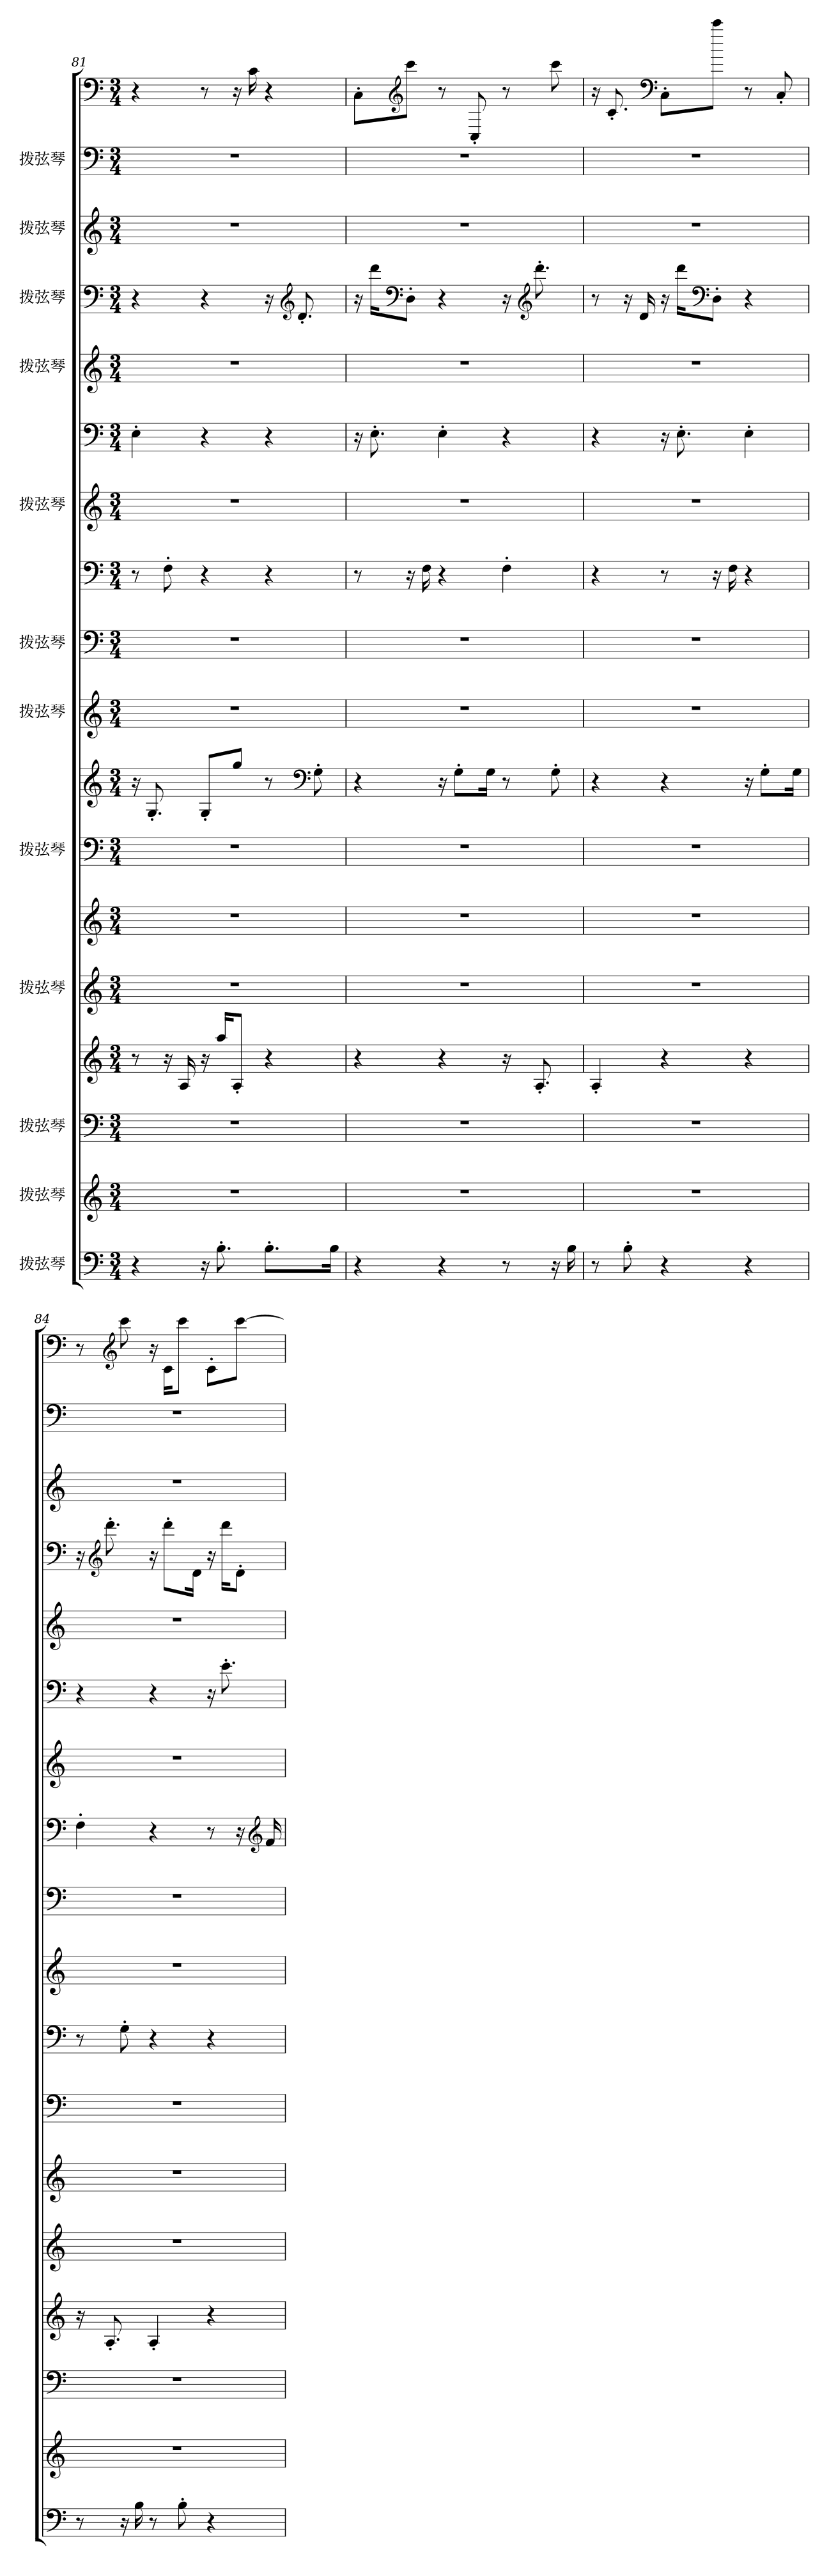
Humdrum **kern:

**kern	**kern	**kern	**kern	**kern	**kern	**kern	**kern	**kern	**kern	**kern	**kern	**kern	**kern	**kern	**kern	**kern	**kern
*part12	*part11	*part10	*part10	*part9	*part9	*part8	*part8	*part7	*part6	*part6	*part5	*part5	*part4	*part3	*part2	*part1	*part1
*staff18	*staff17	*staff16	*staff15	*staff14	*staff13	*staff12	*staff11	*staff10	*staff9	*staff8	*staff7	*staff6	*staff5	*staff4	*staff3	*staff2	*staff1
*I"拨弦琴	*I"拨弦琴	*I"拨弦琴	*	*I"拨弦琴	*	*I"拨弦琴	*	*I"拨弦琴	*I"拨弦琴	*	*I"拨弦琴	*	*I"拨弦琴	*I"拨弦琴	*I"拨弦琴	*I"拨弦琴	*
*clefF4	*clefG2	*clefF4	*clefG2	*clefG2	*clefG2	*clefF4	*clefG2	*clefG2	*clefF4	*clefF4	*clefG2	*clefF4	*clefG2	*clefF4	*clefG2	*clefF4	*clefF4
*k[]	*k[]	*k[]	*k[]	*k[]	*k[]	*k[]	*k[]	*k[]	*k[]	*k[]	*k[]	*k[]	*k[]	*k[]	*k[]	*k[]	*k[]
*M3/4	*M3/4	*M3/4	*M3/4	*M3/4	*M3/4	*M3/4	*M3/4	*M3/4	*M3/4	*M3/4	*M3/4	*M3/4	*M3/4	*M3/4	*M3/4	*M3/4	*M3/4
=81	=81	=81	=81	=81	=81	=81	=81	=81	=81	=81	=81	=81	=81	=81	=81	=81	=81
4r	2.r	2.r	8r	2.r	2.r	2.r	16r	2.r	2.r	8r	2.r	4E'\	2.r	4r	2.r	2.r	4r
.	.	.	.	.	.	.	8.G'/	.	.	.	.	.	.	.	.	.	.
.	.	.	16r	.	.	.	.	.	.	8F'\	.	.	.	.	.	.	.
.	.	.	16A/	.	.	.	.	.	.	.	.	.	.	.	.	.	.
16r	.	.	16r	.	.	.	8G'/L	.	.	4r	.	4r	.	4r	.	.	8r
8.B'\	.	.	16aa/KL	.	.	.	.	.	.	.	.	.	.	.	.	.	.
.	.	.	8A'/J	.	.	.	8gg/J	.	.	.	.	.	.	.	.	.	16r
.	.	.	.	.	.	.	.	.	.	.	.	.	.	.	.	.	16c\
8.B'\L	.	.	4r	.	.	.	8r	.	.	4r	.	4r	.	16r	.	.	4r
*	*	*	*	*	*	*	*	*	*	*	*	*	*	*clefG2	*	*	*
.	.	.	.	.	.	.	.	.	.	.	.	.	.	8.d'/	.	.	.
*	*	*	*	*	*	*	*clefF4	*	*	*	*	*	*	*	*	*	*
.	.	.	.	.	.	.	8G'\	.	.	.	.	.	.	.	.	.	.
16B\Jk	.	.	.	.	.	.	.	.	.	.	.	.	.	.	.	.	.
!!LO:PB:g=z
=82	=82	=82	=82	=82	=82	=82	=82	=82	=82	=82	=82	=82	=82	=82	=82	=82	=82
4r	2.r	2.r	4r	2.r	2.r	2.r	4r	2.r	2.r	8r	2.r	16r	2.r	16r	2.r	2.r	8C'\L
.	.	.	.	.	.	.	.	.	.	.	.	8.E'\	.	16ddd\KL	.	.	.
*	*	*	*	*	*	*	*	*	*	*	*	*	*	*clefF4	*	*	*clefG2
.	.	.	.	.	.	.	.	.	.	16r	.	.	.	8D'\J	.	.	8ccc\J
.	.	.	.	.	.	.	.	.	.	16F\	.	.	.	.	.	.	.
4r	.	.	4r	.	.	.	16r	.	.	4r	.	4E'\	.	4r	.	.	8r
.	.	.	.	.	.	.	8G'\L	.	.	.	.	.	.	.	.	.	.
.	.	.	.	.	.	.	.	.	.	.	.	.	.	.	.	.	8C'/
.	.	.	.	.	.	.	16G\Jk	.	.	.	.	.	.	.	.	.	.
8r	.	.	16r	.	.	.	8r	.	.	4F'\	.	4r	.	16r	.	.	8r
*	*	*	*	*	*	*	*	*	*	*	*	*	*	*clefG2	*	*	*
.	.	.	8.A'/	.	.	.	.	.	.	.	.	.	.	8.ddd'\	.	.	.
16r	.	.	.	.	.	.	8G'\	.	.	.	.	.	.	.	.	.	8ccc\
16B\	.	.	.	.	.	.	.	.	.	.	.	.	.	.	.	.	.
=83	=83	=83	=83	=83	=83	=83	=83	=83	=83	=83	=83	=83	=83	=83	=83	=83	=83
8r	2.r	2.r	4A'/	2.r	2.r	2.r	4r	2.r	2.r	4r	2.r	4r	2.r	8r	2.r	2.r	16r
.	.	.	.	.	.	.	.	.	.	.	.	.	.	.	.	.	8.c'/
8B'\	.	.	.	.	.	.	.	.	.	.	.	.	.	16r	.	.	.
.	.	.	.	.	.	.	.	.	.	.	.	.	.	16d/	.	.	.
*	*	*	*	*	*	*	*	*	*	*	*	*	*	*	*	*	*clefF4
4r	.	.	4r	.	.	.	4r	.	.	8r	.	16r	.	16r	.	.	8C'\L
.	.	.	.	.	.	.	.	.	.	.	.	8.E'\	.	16ddd\KL	.	.	.
*	*	*	*	*	*	*	*	*	*	*	*	*	*	*clefF4	*	*	*
.	.	.	.	.	.	.	.	.	.	16r	.	.	.	8D'\J	.	.	8ccc\J
.	.	.	.	.	.	.	.	.	.	16F\	.	.	.	.	.	.	.
4r	.	.	4r	.	.	.	16r	.	.	4r	.	4E'\	.	4r	.	.	8r
.	.	.	.	.	.	.	8G'\L	.	.	.	.	.	.	.	.	.	.
.	.	.	.	.	.	.	.	.	.	.	.	.	.	.	.	.	8C'/
.	.	.	.	.	.	.	16G\Jk	.	.	.	.	.	.	.	.	.	.
=84	=84	=84	=84	=84	=84	=84	=84	=84	=84	=84	=84	=84	=84	=84	=84	=84	=84
8r	2.r	2.r	16r	2.r	2.r	2.r	8r	2.r	2.r	4F'\	2.r	4r	2.r	16r	2.r	2.r	8r
*	*	*	*	*	*	*	*	*	*	*	*	*	*	*clefG2	*	*	*
.	.	.	8.A'/	.	.	.	.	.	.	.	.	.	.	8.ddd'\	.	.	.
*	*	*	*	*	*	*	*	*	*	*	*	*	*	*	*	*	*clefG2
16r	.	.	.	.	.	.	8G'\	.	.	.	.	.	.	.	.	.	8ccc\
16B\	.	.	.	.	.	.	.	.	.	.	.	.	.	.	.	.	.
8r	.	.	4A'/	.	.	.	4r	.	.	4r	.	4r	.	16r	.	.	16r
.	.	.	.	.	.	.	.	.	.	.	.	.	.	8ddd'\L	.	.	16c\KL
8B'\	.	.	.	.	.	.	.	.	.	.	.	.	.	.	.	.	8ccc\J
.	.	.	.	.	.	.	.	.	.	.	.	.	.	16d\Jk	.	.	.
4r	.	.	4r	.	.	.	4r	.	.	8r	.	16r	.	16r	.	.	8c'\L
.	.	.	.	.	.	.	.	.	.	.	.	8.e'\	.	16ddd\KL	.	.	.
.	.	.	.	.	.	.	.	.	.	16r	.	.	.	8d'\J	.	.	[8ccc\J
*	*	*	*	*	*	*	*	*	*	*clefG2	*	*	*	*	*	*	*
.	.	.	.	.	.	.	.	.	.	16f/	.	.	.	.	.	.	.
=	=	=	=	=	=	=	=	=	=	=	=	=	=	=	=	=	=
*-	*-	*-	*-	*-	*-	*-	*-	*-	*-	*-	*-	*-	*-	*-	*-	*-	*-
